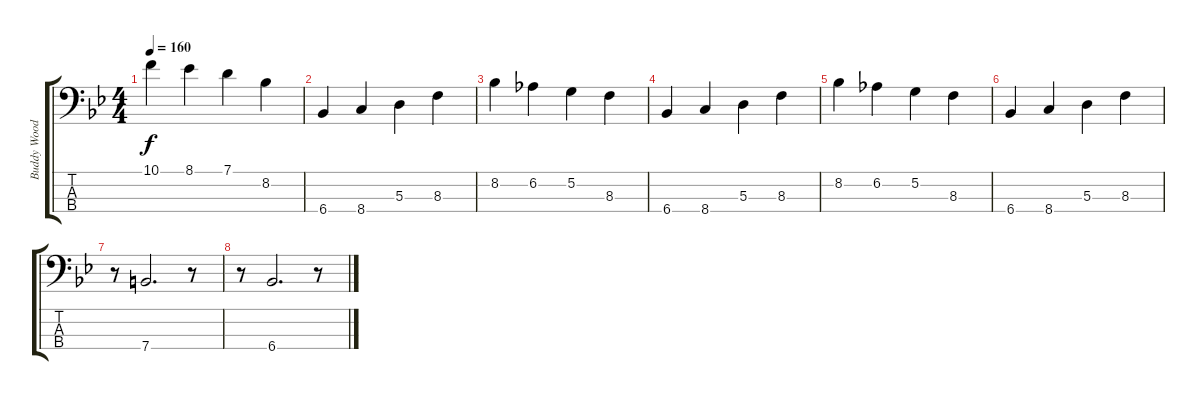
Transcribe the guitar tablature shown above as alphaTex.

\track ("Buddy Woodson - Upright Bass" "Buddy Wood") {instrument acousticbass}
\staff {score tabs}
\tuning (G2 D2 A1 E1) {hide}
\ts (4 4)
\section ("" " ")
\tempo 160
\clef f4
\ks bb
10.1.4{dy f} 8.1.4 7.1.4 8.2.4 |
6.4.4 8.4.4 5.3.4 8.3.4 |
8.2.4 6.2.4 5.2.4 8.3.4 |
6.4.4 8.4.4 5.3.4 8.3.4 |
8.2.4 6.2.4 5.2.4 8.3.4 |
6.4.4 8.4.4 5.3.4 8.3.4 |
r.8 7.4.2{d} r.8 |
r.8 6.4.2{d} r.8
